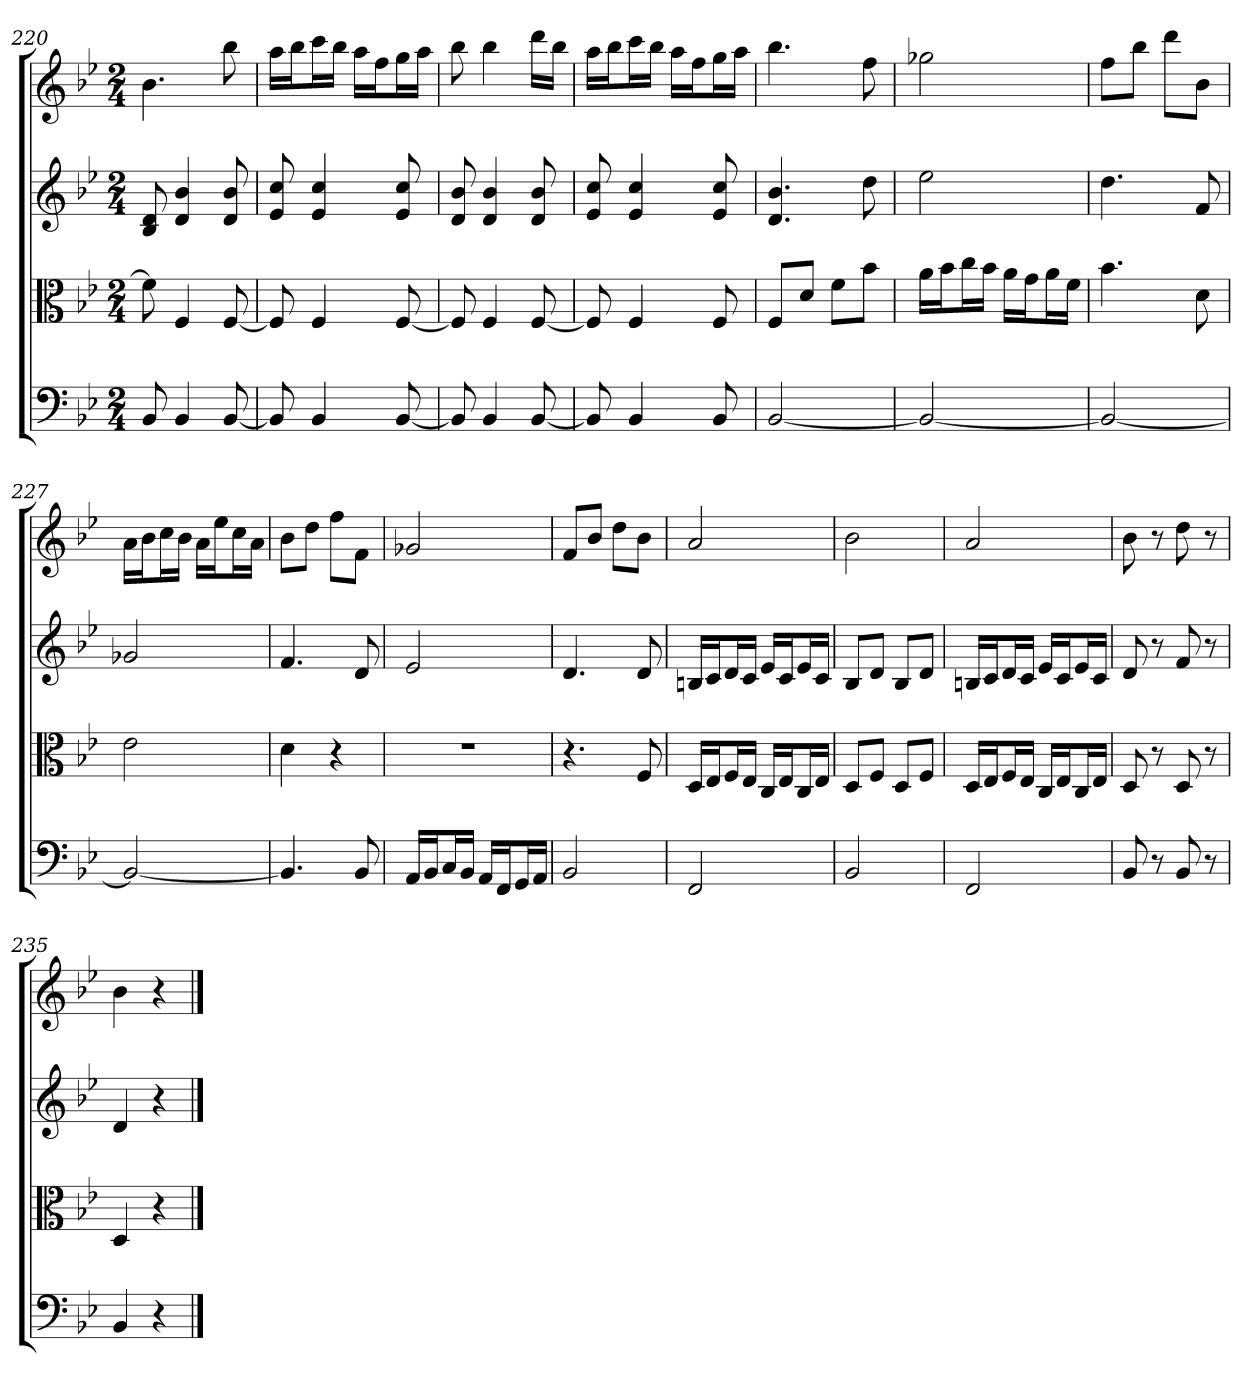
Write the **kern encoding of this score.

**kern	**kern	**kern	**kern
*part4	*part3	*part2	*part1
*staff4	*staff3	*staff2	*staff1
*clefF4	*clefC3	*	*
*k[b-e-]	*k[b-e-]	*k[b-e-]	*k[b-e-]
*B-:	*B-:	*B-:	*B-:
*M2/4	*M2/4	*M2/4	*M2/4
=220	=220	=220	=220
8BB-	8f]	8B- 8d	4.b-
4BB-	4F	4d 4b-	.
[8BB-	[8F	8d 8b-	8bb-
=221	=221	=221	=221
8BB-]	8F]	8e- 8cc	16aaLL
.	.	.	16bb-J
4BB-	4F	4e- 4cc	16cccL
.	.	.	16bb-JJ
.	.	.	16aaLL
.	.	.	16ffJ
[8BB-	[8F	8e- 8cc	16ggL
.	.	.	16aaJJ
=222	=222	=222	=222
8BB-]	8F]	8d 8b-	8bb-
4BB-	4F	4d 4b-	4bb-
[8BB-	[8F	8d 8b-	16dddLL
.	.	.	16bb-JJ
=223	=223	=223	=223
8BB-]	8F]	8e- 8cc	16aaLL
.	.	.	16bb-J
4BB-	4F	4e- 4cc	16cccL
.	.	.	16bb-JJ
.	.	.	16aaLL
.	.	.	16ffJ
8BB-	8F	8e- 8cc	16ggL
.	.	.	16aaJJ
=224	=224	=224	=224
[2BB-	8F/L	4.d 4.b-	4.bb-
.	8d/J	.	.
.	8f\L	.	.
.	8b-\J	8dd	8ff
=225	=225	=225	=225
2BB-_	16a\LL	2ee-	2gg-X
.	16b-\J	.	.
.	16cc\L	.	.
.	16b-\JJ	.	.
.	16a\LL	.	.
.	16g\J	.	.
.	16a\L	.	.
.	16f\JJ	.	.
=226	=226	=226	=226
2BB-_	4.b-	4.dd	8ffL
.	.	.	8bb-J
.	.	.	8dddL
.	8d	8f	8b-J
=227	=227	=227	=227
2BB-_	2e-	2g-X	16aLL
.	.	.	16b-J
.	.	.	16ccL
.	.	.	16b-JJ
.	.	.	16aLL
.	.	.	16ee-J
.	.	.	16ccL
.	.	.	16aJJ
=228	=228	=228	=228
4.BB-]	4d	4.f	8b-L
.	.	.	8ddJ
.	4r	.	8ffL
8BB-	.	8d	8fJ
=229	=229	=229	=229
16AA/LL	2r	2e-	2g-X
16BB-/J	.	.	.
16C/L	.	.	.
16BB-/JJ	.	.	.
16AA/LL	.	.	.
16FF/J	.	.	.
16GG/L	.	.	.
16AA/JJ	.	.	.
=230	=230	=230	=230
2BB-	4.r	4.d	8fL
.	.	.	8b-J
.	.	.	8ddL
.	8F	8d	8b-J
=231	=231	=231	=231
2FF	16D/LL	16BnLL	2a
.	16E-/J	16cJ	.
.	16F/L	16dL	.
.	16E-/JJ	16cJJ	.
.	16C/LL	16e-LL	.
.	16E-/J	16cJ	.
.	16C/L	16e-L	.
.	16E-/JJ	16cJJ	.
=232	=232	=232	=232
2BB-	8D/L	8B-L	2b-
.	8F/J	8dJ	.
.	8D/L	8B-L	.
.	8F/J	8dJ	.
=233	=233	=233	=233
2FF	16D/LL	16BnLL	2a
.	16E-/J	16cJ	.
.	16F/L	16dL	.
.	16E-/JJ	16cJJ	.
.	16C/LL	16e-LL	.
.	16E-/J	16cJ	.
.	16C/L	16e-L	.
.	16E-/JJ	16cJJ	.
=234	=234	=234	=234
8BB-	8D	8d	8b-
8r	8r	8r	8r
8BB-	8D	8f	8dd
8r	8r	8r	8r
=235	=235	=235	=235
4BB-	4D	4d	4b-
4r	4r	4r	4r
==	==	==	==
*-	*-	*-	*-
